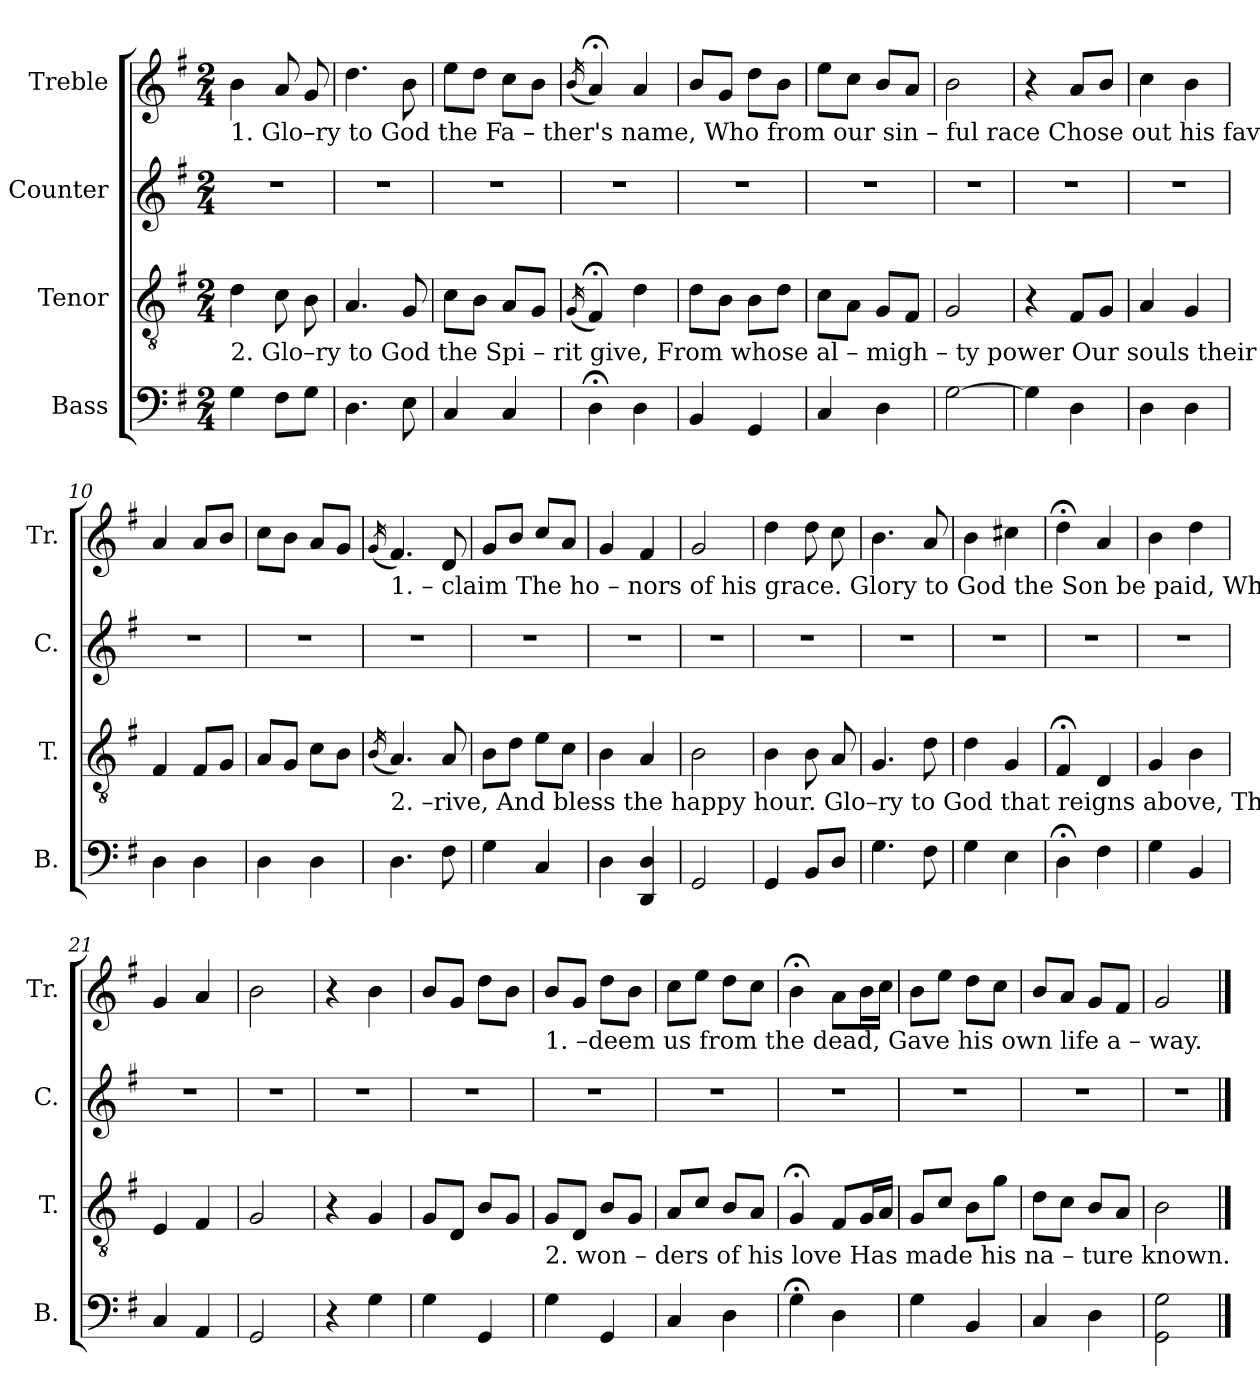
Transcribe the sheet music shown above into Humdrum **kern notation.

**kern	**kern	**kern	**kern
*part4	*part3	*part2	*part1
*staff4	*staff3	*staff2	*staff1
*I"Bass	*I"Tenor	*I"Counter	*I"Treble
*I'B.	*I'T.	*I'C.	*I'Tr.
*clefF4	*clefGv2	*clefG2	*clefG2
*k[f#]	*k[f#]	*k[f#]	*k[f#]
*M2/4	*M2/4	*M2/4	*M2/4
*MM100	*MM100	*MM100	*MM100
=1	=1	=1	=1
!	!	!	!LO:TX:b:t=1. Glo–ry  to   God   the  Fa  –  ther's  name,  Who from our     sin   –  ful     race            Chose out his favorites    to       pro –
!	!LO:TX:b:t=2. Glo–ry  to    God  the  Spi  –   rit        give,  From whose al – migh – ty   power        Our  souls  their heav'nly birth de –	!	!
4G\	4d\	2r	4b\
8F#\L	8c\	.	8a/
8G\J	8B\	.	8g/
=2	=2	=2	=2
4.D\	4.A/	2r	4.dd\
8E\	8G/	.	8b\
=3	=3	=3	=3
4C/	8c\L	2r	8ee\L
.	8B\J	.	8dd\J
4C/	8A/L	.	8cc\L
.	8G/J	.	8b\J
=4	=4	=4	=4
.	(16qG/	.	(16qb/
4D;<\	4F#;</)	2r	4a;</)
4D\	4d\	.	4a/
=5	=5	=5	=5
4BB/	8d\L	2r	8b/L
.	8B\J	.	8g/J
4GG/	8B\L	.	8dd\L
.	8d\J	.	8b\J
=6	=6	=6	=6
4C/	8c\L	2r	8ee\L
.	8A\J	.	8cc\J
4D\	8G/L	.	8b/L
.	8F#/J	.	8a/J
=7	=7	=7	=7
[2G\	2G/	2r	2b\
=8	=8	=8	=8
4G\]	4r	2r	4r
4D\	8F#/L	.	8a/L
.	8G/J	.	8b/J
=9	=9	=9	=9
4D\	4A/	2r	4cc\
4D\	4G/	.	4b\
=10	=10	=10	=10
4D\	4F#/	2r	4a/
4D\	8F#/L	.	8a/L
.	8G/J	.	8b/J
=11	=11	=11	=11
4D\	8A/L	2r	8cc\L
.	8G/J	.	8b\J
4D\	8c\L	.	8a/L
.	8B\J	.	8g/J
!!LO:LB:g=z
=12	=12	=12	=12
.	(16qB/	.	(16qg/
!	!	!	!LO:TX:b:t=1. – claim   The  ho  –  nors     of  his grace.  Glory     to    God   the Son be paid,  Who dwelt in humble clay;       And,  to       re   –
!	!LO:TX:b:t=2.  –rive,   And  bless  the        happy  hour.  Glo–ry  to  God  that  reigns above,  Th'e–ter–nal Three in One,     Who  by      the	!	!
4.D\	4.A/)	2r	4.f#/)
8F#\	8A/	.	8d/
=13	=13	=13	=13
4G\	8B\L	2r	8g/L
.	8d\J	.	8b/J
4C/	8e\L	.	8cc/L
.	8c\J	.	8a/J
=14	=14	=14	=14
4D\	4B\	2r	4g/
4DD/ 4D/	4A/	.	4f#/
=15	=15	=15	=15
2GG/	2B\	2r	2g/
=16	=16	=16	=16
4GG/	4B\	2r	4dd\
8BB/L	8B\	.	8dd\
8D/J	8A/	.	8cc\
=17	=17	=17	=17
4.G\	4.G/	2r	4.b\
8F#\	8d\	.	8a/
=18	=18	=18	=18
4G\	4d\	2r	4b\
4E\	4G/	.	4cc#X\
=19	=19	=19	=19
4D;<\	4F#;</	2r	4dd;<\
4F#\	4D/	.	4a/
=20	=20	=20	=20
4G\	4G/	2r	4b\
4BB/	4B\	.	4dd\
=21	=21	=21	=21
4C/	4E/	2r	4g/
4AA/	4F#/	.	4a/
=22	=22	=22	=22
2GG/	2G/	2r	2b\
=23	=23	=23	=23
4r	4r	2r	4r
4G\	4G/	.	4b\
=24	=24	=24	=24
4G\	8G/L	2r	8b/L
.	8D/J	.	8g/J
4GG/	8B/L	.	8dd\L
.	8G/J	.	8b\J
!!LO:LB:g=z
=25	=25	=25	=25
!	!	!	!LO:TX:b:t=1. –deem  us         from      the      dead,    Gave           his          own        life        a    –    way.
!	!LO:TX:b:t=2.  won – ders       of            his          love    Has             made   his           na    –   ture   known.	!	!
4G\	8G/L	2r	8b/L
.	8D/J	.	8g/J
4GG/	8B/L	.	8dd\L
.	8G/J	.	8b\J
=26	=26	=26	=26
4C/	8A/L	2r	8cc\L
.	8c/J	.	8ee\J
4D\	8B/L	.	8dd\L
.	8A/J	.	8cc\J
=27	=27	=27	=27
4G;<\	4G;</	2r	4b;<\
4D\	8F#/L	.	8a\L
.	16G/L	.	16b\L
.	16A/JJ	.	16cc\JJ
=28	=28	=28	=28
4G\	8G/L	2r	8b\L
.	8c/J	.	8ee\J
4BB/	8B\L	.	8dd\L
.	8g\J	.	8cc\J
=29	=29	=29	=29
4C/	8d\L	2r	8b/L
.	8c\J	.	8a/J
4D\	8B/L	.	8g/L
.	8A/J	.	8f#/J
=30	=30	=30	=30
2GG\ 2G\	2B\	2r	2g/
==	==	==	==
*-	*-	*-	*-
